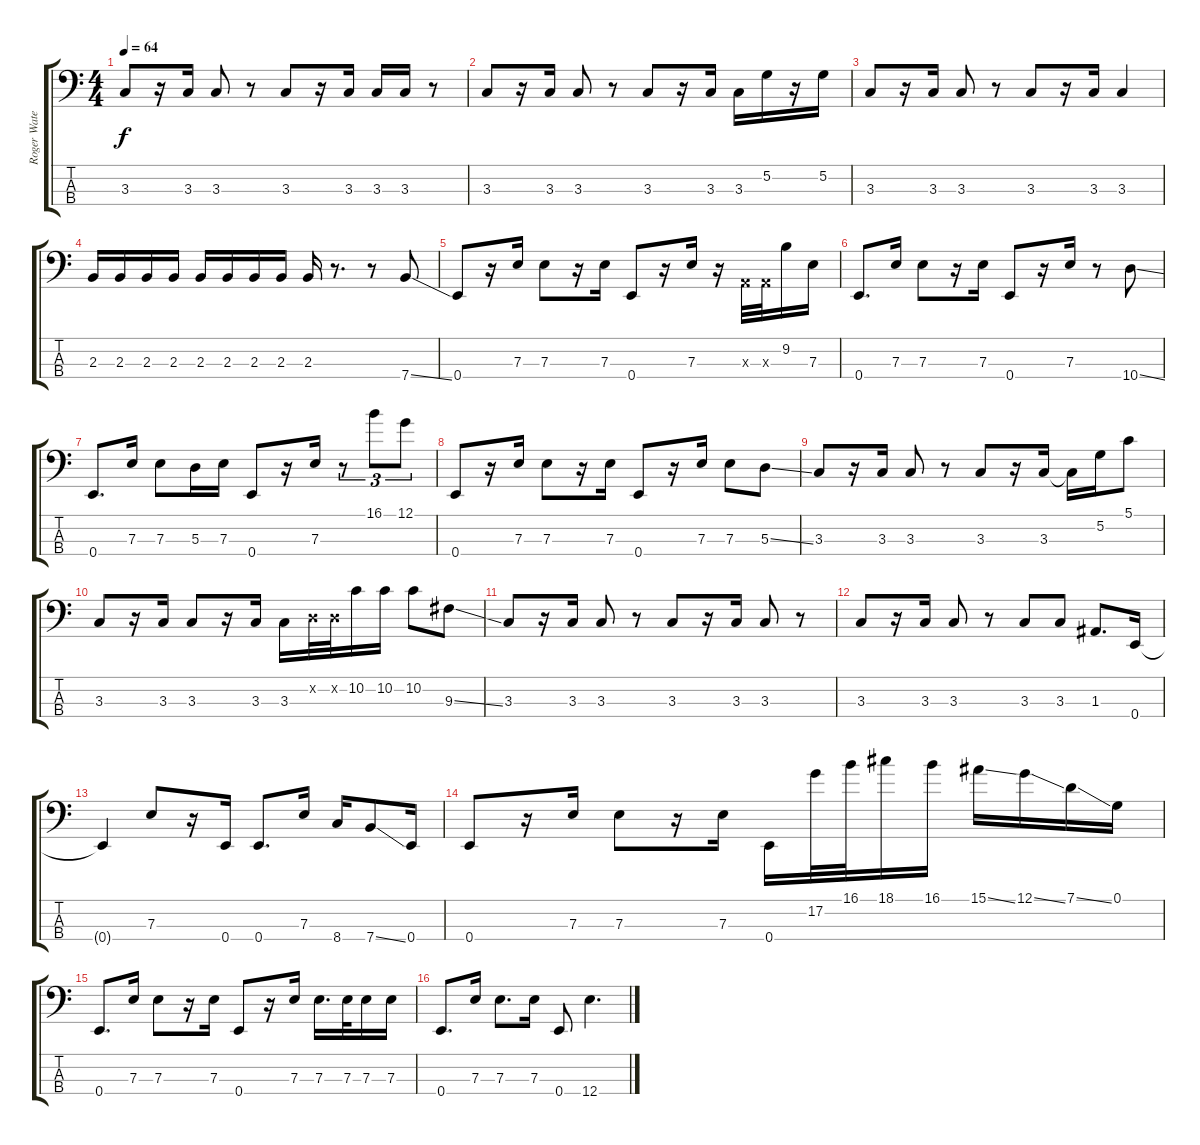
\track ("Roger Waters" "Roger Wate") {instrument electricbassfinger}
\staff {score tabs}
\tuning (G2 D2 A1 E1) {hide}
\ts (4 4)
\tempo 64
\clef f4
\ks c
3.3.8{dy f} r.16 3.3.16 3.3.8 r.8 3.3.8 r.16 3.3.16 3.3.16 3.3.16 r.8 |
3.3.8 r.16 3.3.16 3.3.8 r.8 3.3.8 r.16 3.3.16 3.3.16 5.2.16 r.16 5.2.16 |
3.3.8 r.16 3.3.16 3.3.8 r.8 3.3.8 r.16 3.3.16 3.3.4 |
2.3.16 2.3.16 2.3.16 2.3.16 2.3.16 2.3.16 2.3.16 2.3.16 2.3.16 r.8{d} r.8 7.4{ss}.8 |
0.4.8 r.16 7.3.16 7.3.8 r.16 7.3.16 0.4.8 r.16 7.3.16 r.16 0.3{x}.32 0.3{x}.32 9.2.16 7.3.16 |
0.4.8{d} 7.3.16 7.3.8 r.16 7.3.16 0.4.8 r.16 7.3.16 r.8 10.4{ss}.8 |
0.4.8{d} 7.3.16 7.3.8 5.3.16 7.3.16 0.4.8 r.16 7.3.16 r.8{tu (3 2)} 16.1.8{tu (3 2)} 12.1.8{tu (3 2)} |
0.4.8 r.16 7.3.16 7.3.8 r.16 7.3.16 0.4.8 r.16 7.3.16 7.3.8 5.3{ss}.8 |
3.3.8 r.16 3.3.16 3.3.8 r.8 3.3.8 r.16 3.3.16 3.3{t}.16 5.2.16 5.1.8 |
3.3.8 r.16 3.3.16 3.3.8 r.16 3.3.16 3.3.16 0.2{x}.32 0.2{x}.32 10.2.16 10.2.16 10.2.8 9.3{ss}.8 |
3.3.8 r.16 3.3.16 3.3.8 r.8 3.3.8 r.16 3.3.16 3.3.8 r.8 |
3.3.8 r.16 3.3.16 3.3.8 r.8 3.3.8 3.3.8 1.3.8{d} 0.4.16 |
0.4{t}.4 7.3.8 r.16 0.4.16 0.4.8{d} 7.3.16 8.4.16 7.4{ss}.8 0.4.16 |
0.4.8 r.16 7.3.16 7.3.8 r.16 7.3.16 0.4.16 17.2.32 16.1.32 18.1.16 16.1.16 15.1{ss}.16 12.1{ss}.16 7.1{ss}.16 0.1.16 |
0.4.8{d} 7.3.16 7.3.8 r.16 7.3.16 0.4.8 r.16 7.3.16 7.3.16{d} 7.3.32 7.3.16 7.3.16 |
0.4.8{d} 7.3.16 7.3.8{d} 7.3.16 0.4.8 12.4.4{d}
